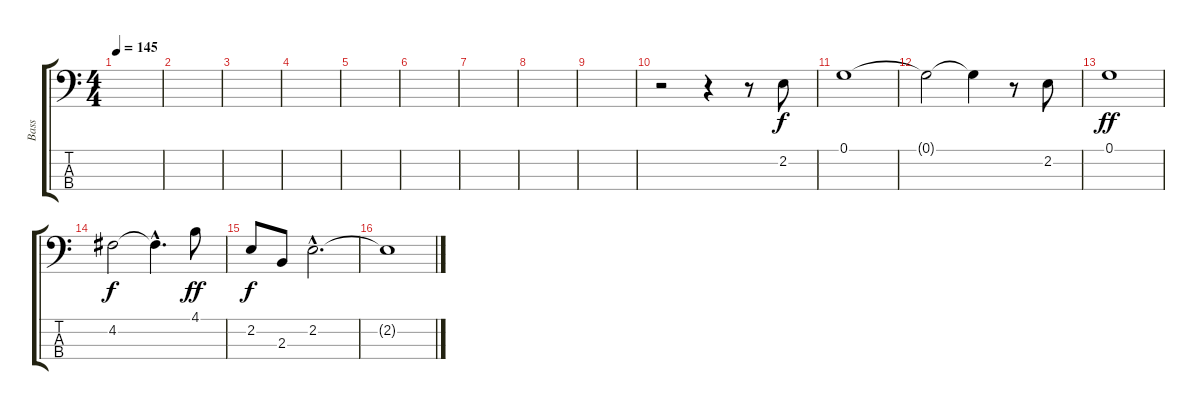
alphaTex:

\track ("Bass" "Bass") {instrument electricbassfinger}
\staff {score tabs}
\tuning (G2 D2 A1 E1) {hide}
\ts (4 4)
\tempo 145
\clef f4
\ks c
|
|
|
|
|
|
|
|
|
r.2 r.4 r.8 2.2.8 |
0.1.1 |
0.1{t}.2 0.1{t}.4 r.8 2.2.8 |
0.1.1{dy ff} |
4.2.2{dy f} 4.2{hac t}.4{d} 4.1.8{dy ff} |
2.2.8{dy f} 2.3.8 2.2{hac}.2{d} |
2.2{t}.1
